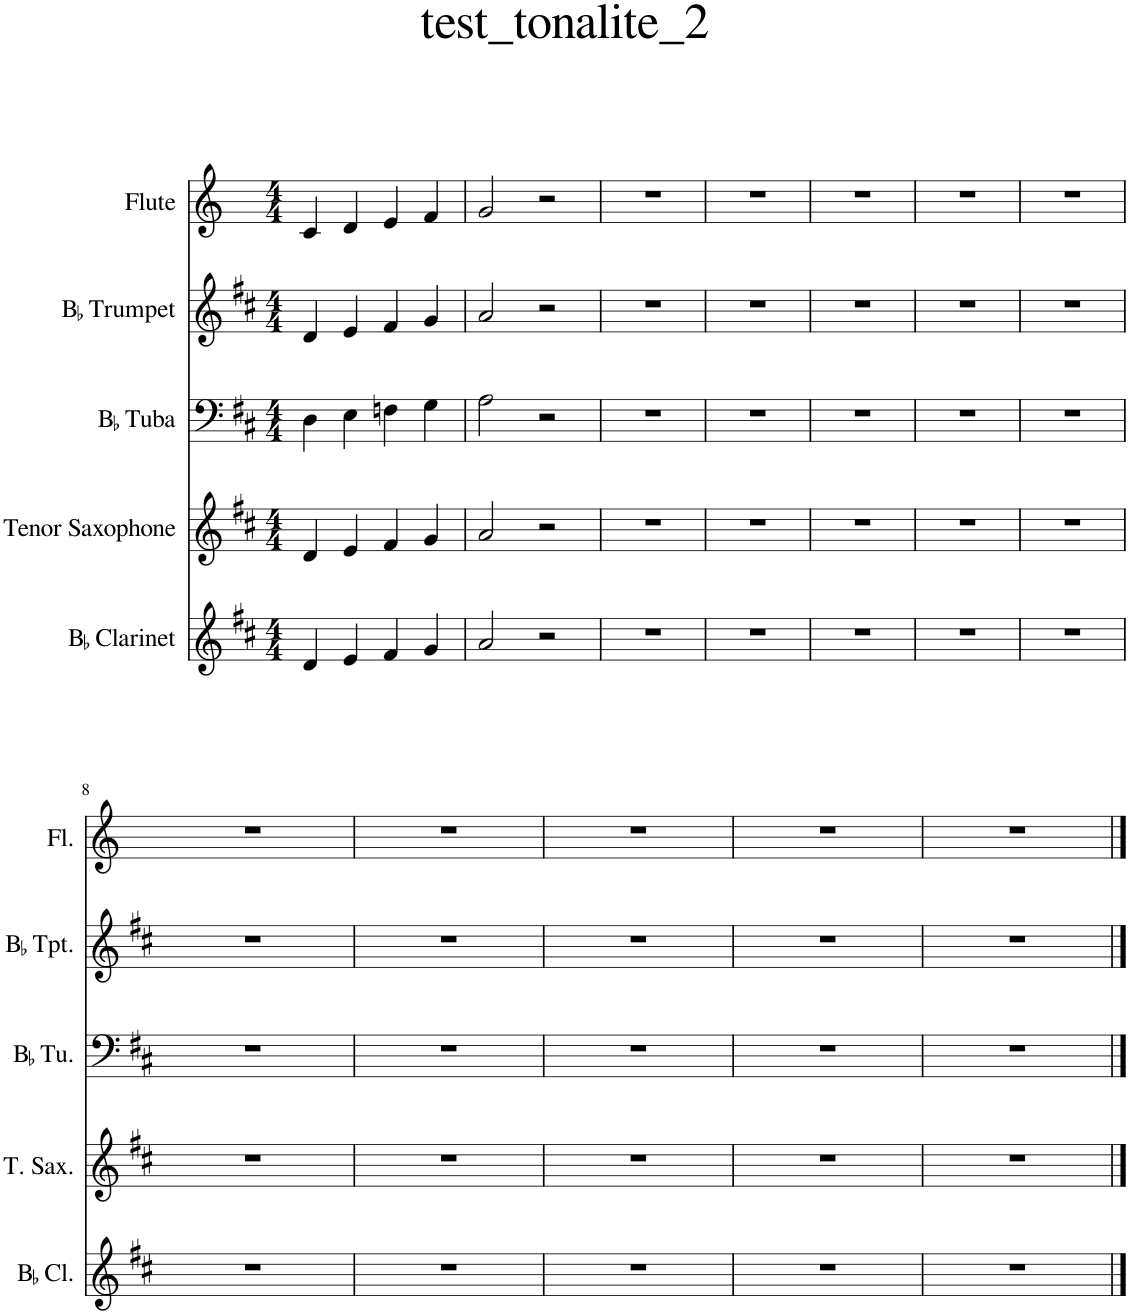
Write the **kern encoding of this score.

**kern	**kern	**kern	**kern	**kern
*part5	*part4	*part3	*part2	*part1
*staff5	*staff4	*staff3	*staff2	*staff1
*I"BaccidentalFlat Clarinet	*I"Tenor Saxophone	*I"BaccidentalFlat Tuba	*I"BaccidentalFlat Trumpet	*I"Flute
*I'BaccidentalFlat Cl.	*I'T. Sax.	*I'BaccidentalFlat Tu.	*I'BaccidentalFlat Tpt.	*I'Fl.
*clefG2	*clefG2	*clefF4	*clefG2	*clefG2
*Trd1c2	*Trd8c14	*	*Trd1c2	*
*k[f#c#]	*k[f#c#]	*k[f#c#]	*k[f#c#]	*k[]
*M4/4	*M4/4	*M4/4	*M4/4	*M4/4
=1	=1	=1	=1	=1
4d/	4d/	4D\	4d/	4c/
4e/	4e/	4E\	4e/	4d/
4f#/	4f#/	4Fn\	4f#/	4e/
4g/	4g/	4G\	4g/	4f/
=2	=2	=2	=2	=2
2a/	2a/	2A\	2a/	2g/
2r	2r	2r	2r	2r
=3	=3	=3	=3	=3
1r	1r	1r	1r	1r
=4	=4	=4	=4	=4
1r	1r	1r	1r	1r
=5	=5	=5	=5	=5
1r	1r	1r	1r	1r
=6	=6	=6	=6	=6
1r	1r	1r	1r	1r
=7	=7	=7	=7	=7
1r	1r	1r	1r	1r
!!LO:LB:g=z
=8	=8	=8	=8	=8
1r	1r	1r	1r	1r
=9	=9	=9	=9	=9
1r	1r	1r	1r	1r
=10	=10	=10	=10	=10
1r	1r	1r	1r	1r
=11	=11	=11	=11	=11
1r	1r	1r	1r	1r
=12	=12	=12	=12	=12
1r	1r	1r	1r	1r
==	==	==	==	==
*-	*-	*-	*-	*-
